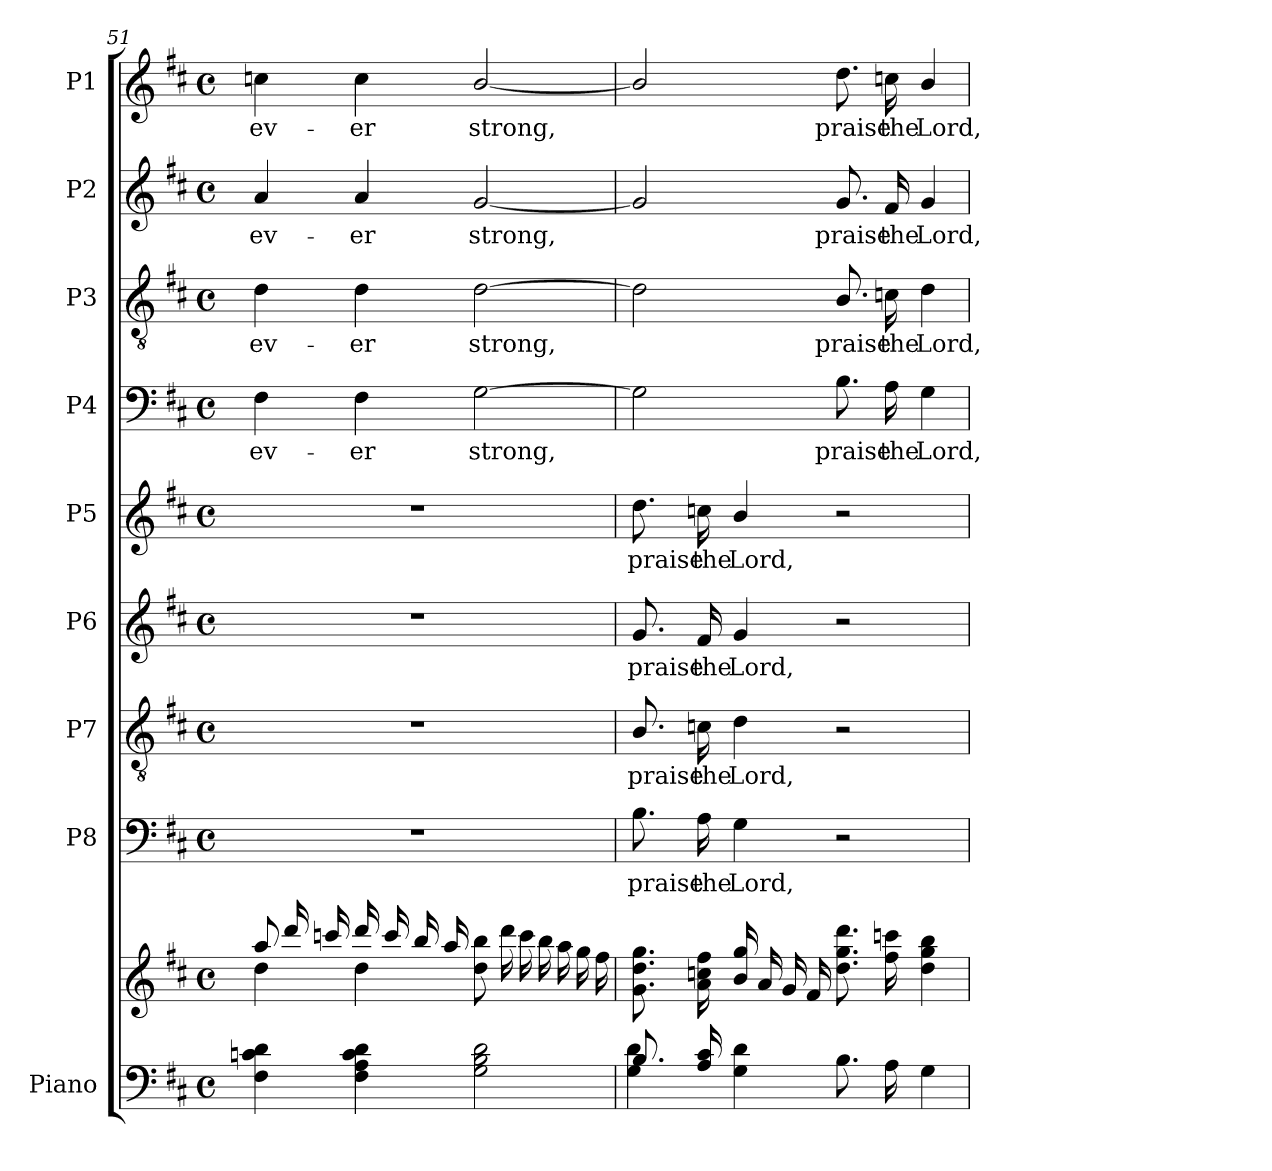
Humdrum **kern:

**kern	**kern	**kern	**text	**kern	**text	**kern	**text	**kern	**text	**kern	**text	**kern	**text	**kern	**text	**kern	**text
*part9	*part9	*part8	*part8	*part7	*part7	*part6	*part6	*part5	*part5	*part4	*part4	*part3	*part3	*part2	*part2	*part1	*part1
*staff10	*staff9	*staff8	*staff8	*staff7	*staff7	*staff6	*staff6	*staff5	*staff5	*staff4	*staff4	*staff3	*staff3	*staff2	*staff2	*staff1	*staff1
*I"Piano	*	*I"P8	*	*I"P7	*	*I"P6	*	*I"P5	*	*I"P4	*	*I"P3	*	*I"P2	*	*I"P1	*
*clefF4	*clefG2	*clefF4	*	*clefGv2	*	*clefG2	*	*clefG2	*	*clefF4	*	*clefGv2	*	*clefG2	*	*clefG2	*
*	*	*	*	*ITrd7c12	*	*	*	*	*	*	*	*ITrd7c12	*	*	*	*	*
*k[f#c#]	*k[f#c#]	*k[f#c#]	*	*k[f#c#]	*	*k[f#c#]	*	*k[f#c#]	*	*k[f#c#]	*	*k[f#c#]	*	*k[f#c#]	*	*k[f#c#]	*
*D:	*D:	*D:	*	*D:	*	*D:	*	*D:	*	*D:	*	*D:	*	*D:	*	*D:	*
*M4/4	*M4/4	*M4/4	*	*M4/4	*	*M4/4	*	*M4/4	*	*M4/4	*	*M4/4	*	*M4/4	*	*M4/4	*
*met(c)	*met(c)	*met(c)	*	*met(c)	*	*met(c)	*	*met(c)	*	*met(c)	*	*met(c)	*	*met(c)	*	*met(c)	*
=51	=51	=51	=51	=51	=51	=51	=51	=51	=51	=51	=51	=51	=51	=51	=51	=51	=51
*	*^	*	*	*	*	*	*	*	*	*	*	*	*	*	*	*	*
!	!	!	!	!	!	!	!	!	!	!	!	!LO:LY:b:color=#000000	!	!	!	!	!	!
!	!	!	!	!	!	!	!	!	!	!	!	!	!	!LO:LY:b:color=#000000	!	!	!	!
!	!	!	!	!	!	!	!	!	!	!	!	!	!	!	!	!LO:LY:b:color=#000000	!	!
!	!	!	!	!	!	!	!	!	!	!	!	!	!	!	!	!	!	!LO:LY:b:color=#000000
4F#i\ 4cni 4di	8aai/	4ddi\	1r	.	1r	.	1r	.	1r	.	4F#i\	ev-	4Di\	ev-	4ai/	ev-	4ccni\	ev-
.	16dddi/	.	.	.	.	.	.	.	.	.	.	.	.	.	.	.	.	.
.	16cccni/	.	.	.	.	.	.	.	.	.	.	.	.	.	.	.	.	.
!	!	!	!	!	!	!	!	!	!	!	!	!LO:LY:b:color=#000000	!	!	!	!	!	!
!	!	!	!	!	!	!	!	!	!	!	!	!	!	!LO:LY:b:color=#000000	!	!	!	!
!	!	!	!	!	!	!	!	!	!	!	!	!	!	!	!	!LO:LY:b:color=#000000	!	!
!	!	!	!	!	!	!	!	!	!	!	!	!	!	!	!	!	!	!LO:LY:b:color=#000000
4F#i\ 4Ai 4ci 4di	16dddi/	4ddi\	.	.	.	.	.	.	.	.	4F#i\	-er	4Di\	-er	4ai/	-er	4cci\	-er
.	16ccci/	.	.	.	.	.	.	.	.	.	.	.	.	.	.	.	.	.
.	16bbi/	.	.	.	.	.	.	.	.	.	.	.	.	.	.	.	.	.
.	16aai/	.	.	.	.	.	.	.	.	.	.	.	.	.	.	.	.	.
!	!	!	!	!	!	!	!	!	!	!	!	!LO:LY:b:color=#000000	!	!	!	!	!	!
!	!	!	!	!	!	!	!	!	!	!	!	!	!	!LO:LY:b:color=#000000	!	!	!	!
!	!	!	!	!	!	!	!	!	!	!	!	!	!	!	!	!LO:LY:b:color=#000000	!	!
!	!	!	!	!	!	!	!	!	!	!	!	!	!	!	!	!	!	!LO:LY:b:color=#000000
2Gi\ 2Bi 2di	8ddi\ 8bbi	2ryy	.	.	.	.	.	.	.	.	[2Gi\	strong,	[2Di\	strong,	[2gi/	strong,	[2bi/	strong,
.	16dddi\	.	.	.	.	.	.	.	.	.	.	.	.	.	.	.	.	.
.	16ccci\	.	.	.	.	.	.	.	.	.	.	.	.	.	.	.	.	.
.	16bbi\	.	.	.	.	.	.	.	.	.	.	.	.	.	.	.	.	.
.	16aai\	.	.	.	.	.	.	.	.	.	.	.	.	.	.	.	.	.
.	16ggi\	.	.	.	.	.	.	.	.	.	.	.	.	.	.	.	.	.
.	16ff#i\	.	.	.	.	.	.	.	.	.	.	.	.	.	.	.	.	.
*	*v	*v	*	*	*	*	*	*	*	*	*	*	*	*	*	*	*	*
=52	=52	=52	=52	=52	=52	=52	=52	=52	=52	=52	=52	=52	=52	=52	=52	=52	=52
*^	*	*	*	*	*	*	*	*	*	*	*	*	*	*	*	*	*
!	!	!	!	!LO:LY:b:color=#000000	!	!	!	!	!	!	!	!	!	!	!	!	!	!
!	!	!	!	!	!	!LO:LY:b:color=#000000	!	!	!	!	!	!	!	!	!	!	!	!
!	!	!	!	!	!	!	!	!LO:LY:b:color=#000000	!	!	!	!	!	!	!	!	!	!
!	!	!	!	!	!	!	!	!	!	!LO:LY:b:color=#000000	!	!	!	!	!	!	!	!
!	!	!	!	!	!	!	!	!	!	!	!	!LO:LY:b:color=#000000	!	!	!	!	!	!
!	!	!	!	!	!	!	!	!	!	!	!	!	!	!LO:LY:b:color=#000000	!	!	!	!
!	!	!	!	!	!	!	!	!	!	!	!	!	!	!	!	!LO:LY:b:color=#000000	!	!
!	!	!	!	!	!	!	!	!	!	!	!	!	!	!	!	!	!	!LO:LY:b:color=#000000
8.Bi/	4Gi\ 4di	8.gi\ 8.ddi 8.ggi	8.Bi\	praise	8.BBi/	praise	8.gi/	praise	8.ddi\	praise	2Gi\]	.	2Di\]	.	2gi/]	.	2bi/]	.
!	!	!	!	!LO:LY:b:color=#000000	!	!	!	!	!	!	!	!	!	!	!	!	!	!
!	!	!	!	!	!	!LO:LY:b:color=#000000	!	!	!	!	!	!	!	!	!	!	!	!
!	!	!	!	!	!	!	!	!LO:LY:b:color=#000000	!	!	!	!	!	!	!	!	!	!
!	!	!	!	!	!	!	!	!	!	!LO:LY:b:color=#000000	!	!	!	!	!	!	!	!
16Ai/ 16c#i	.	16ai\ 16ccni 16ff#i	16Ai\	the	16Cni\	the	16f#i/	the	16ccni\	the	.	.	.	.	.	.	.	.
!	!	!	!	!LO:LY:b:color=#000000	!	!	!	!	!	!	!	!	!	!	!	!	!	!
!	!	!	!	!	!	!LO:LY:b:color=#000000	!	!	!	!	!	!	!	!	!	!	!	!
!	!	!	!	!	!	!	!	!LO:LY:b:color=#000000	!	!	!	!	!	!	!	!	!	!
!	!	!	!	!	!	!	!	!	!	!LO:LY:b:color=#000000	!	!	!	!	!	!	!	!
4ryy	4Gi\ 4di	16bi/ 16ggi	4Gi\	Lord,	4Di\	Lord,	4gi/	Lord,	4bi/	Lord,	.	.	.	.	.	.	.	.
.	.	16ai/	.	.	.	.	.	.	.	.	.	.	.	.	.	.	.	.
.	.	16gi/	.	.	.	.	.	.	.	.	.	.	.	.	.	.	.	.
.	.	16f#i/	.	.	.	.	.	.	.	.	.	.	.	.	.	.	.	.
!	!	!	!	!	!	!	!	!	!	!	!	!LO:LY:b:color=#000000	!	!	!	!	!	!
!	!	!	!	!	!	!	!	!	!	!	!	!	!	!LO:LY:b:color=#000000	!	!	!	!
!	!	!	!	!	!	!	!	!	!	!	!	!	!	!	!	!LO:LY:b:color=#000000	!	!
!	!	!	!	!	!	!	!	!	!	!	!	!	!	!	!	!	!	!LO:LY:b:color=#000000
2ryy	8.Bi\	8.ddi\ 8.ggi 8.dddi	2r	.	2r	.	2r	.	2r	.	8.Bi\	praise	8.BBi/	praise	8.gi/	praise	8.ddi\	praise
!	!	!	!	!	!	!	!	!	!	!	!	!LO:LY:b:color=#000000	!	!	!	!	!	!
!	!	!	!	!	!	!	!	!	!	!	!	!	!	!LO:LY:b:color=#000000	!	!	!	!
!	!	!	!	!	!	!	!	!	!	!	!	!	!	!	!	!LO:LY:b:color=#000000	!	!
!	!	!	!	!	!	!	!	!	!	!	!	!	!	!	!	!	!	!LO:LY:b:color=#000000
.	16Ai\	16ff#i\ 16cccni	.	.	.	.	.	.	.	.	16Ai\	the	16Cni\	the	16f#i/	the	16ccni\	the
!	!	!	!	!	!	!	!	!	!	!	!	!LO:LY:b:color=#000000	!	!	!	!	!	!
!	!	!	!	!	!	!	!	!	!	!	!	!	!	!LO:LY:b:color=#000000	!	!	!	!
!	!	!	!	!	!	!	!	!	!	!	!	!	!	!	!	!LO:LY:b:color=#000000	!	!
!	!	!	!	!	!	!	!	!	!	!	!	!	!	!	!	!	!	!LO:LY:b:color=#000000
.	4Gi\	4ddi\ 4ggi 4bbi	.	.	.	.	.	.	.	.	4Gi\	Lord,	4Di\	Lord,	4gi/	Lord,	4bi/	Lord,
*v	*v	*	*	*	*	*	*	*	*	*	*	*	*	*	*	*	*	*
=	=	=	=	=	=	=	=	=	=	=	=	=	=	=	=	=	=
*-	*-	*-	*-	*-	*-	*-	*-	*-	*-	*-	*-	*-	*-	*-	*-	*-	*-
